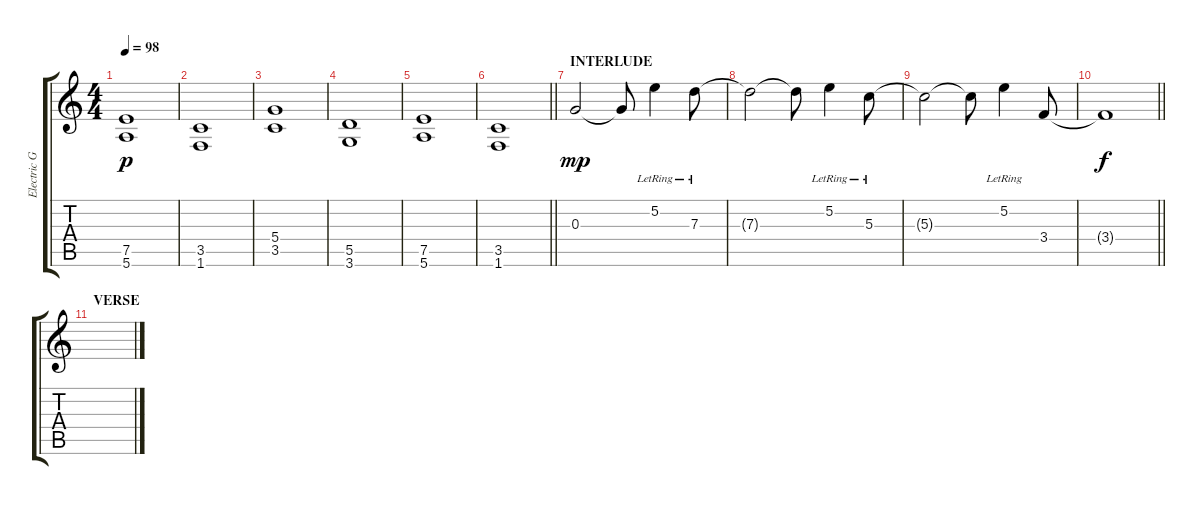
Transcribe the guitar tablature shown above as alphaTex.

\track ("Electric Guitar #1" "Electric G") {instrument electricguitarjazz}
\staff {score tabs}
\tuning (E4 B3 G3 D3 A2 E2) {hide}
\ts (4 4)
\tempo 98
\clef g2
\ks c
(7.5 5.6).1{dy p} |
(3.5 1.6).1 |
(5.4 3.5).1 |
(5.5 3.6).1 |
(7.5 5.6).1 |
\barLineRight lightlight
(3.5 1.6).1 |
\section ("" "INTERLUDE")
0.3.2{dy mp} 0.3{t}.8 5.2{lr}.4 7.3{lr}.8 |
7.3{t}.2 7.3{t}.8 5.2{lr}.4 5.3{lr}.8 |
5.3{t}.2 5.3{t}.8 5.2{lr}.4 3.4.8 |
\barLineRight lightlight
3.4{t}.1{dy f} |
\section ("" "VERSE")
